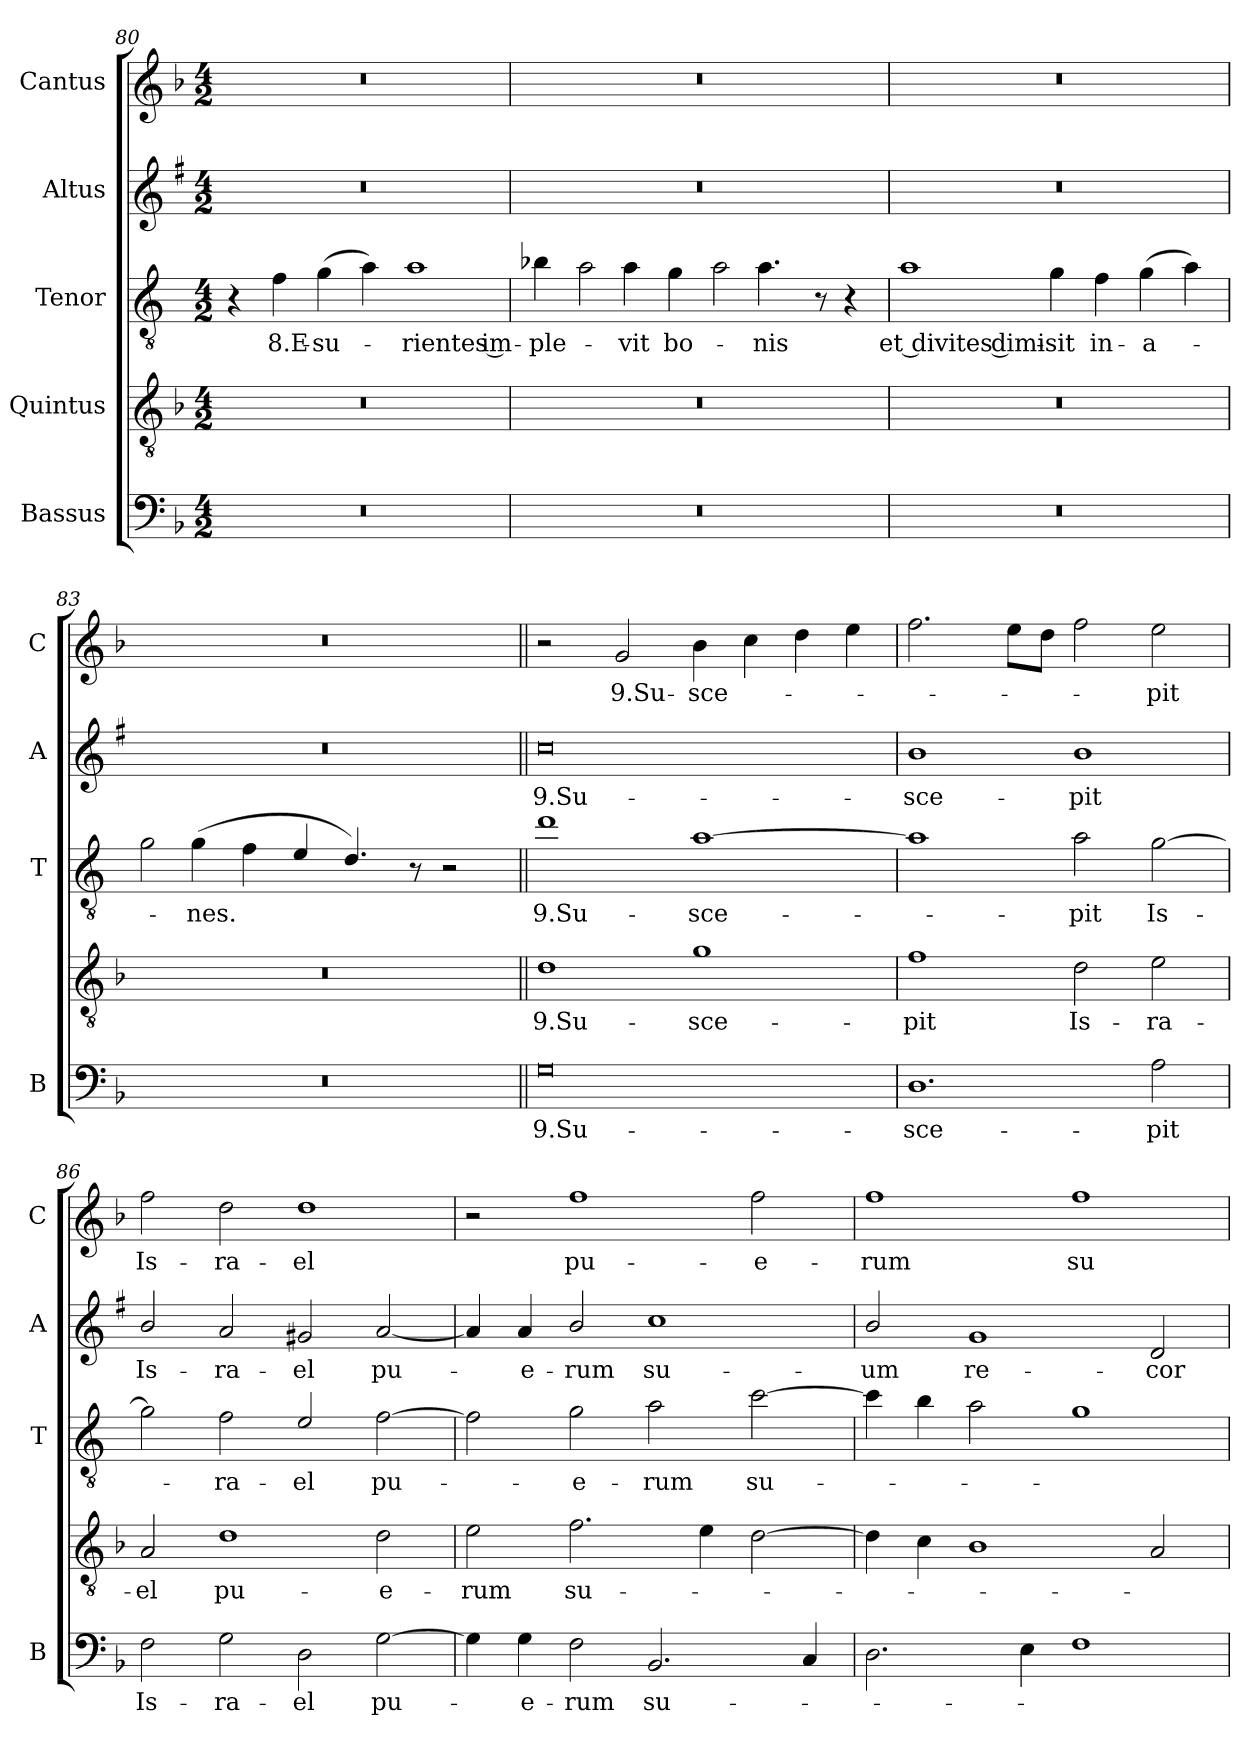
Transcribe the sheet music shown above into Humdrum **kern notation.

**kern	**text	**kern	**text	**kern	**text	**kern	**text	**kern	**text
*part5	*part5	*part4	*part4	*part3	*part3	*part2	*part2	*part1	*part1
*staff5	*staff5	*staff4	*staff4	*staff3	*staff3	*staff2	*staff2	*staff1	*staff1
*I"Bassus	*	*I"Quintus	*	*I"Tenor	*	*I"Altus	*	*I"Cantus	*
*I'B	*	*	*	*I'T	*	*I'A	*	*I'C	*
!!LO:LB:g=z
*clefF4	*	*clefGv2	*	*clefGv2	*	*clefG2	*	*clefG2	*
*	*	*	*	*ITrd4c7	*	*ITrd1c2	*	*	*
*k[b-]	*	*k[b-]	*	*k[b-]	*	*k[b-]	*	*k[b-]	*
*F:	*	*F:	*	*F:	*	*F:	*	*F:	*
*M4/2	*	*M4/2	*	*M4/2	*	*M4/2	*	*M4/2	*
=80	=80	=80	=80	=80	=80	=80	=80	=80	=80
0r	.	0r	.	4r	.	0r	.	0r	.
!	!	!	!	!	!LO:LY:b	!	!	!	!
.	.	.	.	4B-\	8.E-	.	.	.	.
!	!	!	!	!	!LO:LY:b	!	!	!	!
.	.	.	.	(>4c\	-su-	.	.	.	.
.	.	.	.	4d\)	.	.	.	.	.
!	!	!	!	!	!LO:LY:b	!	!	!	!
.	.	.	.	1d	-rientes im-	.	.	.	.
=81	=81	=81	=81	=81	=81	=81	=81	=81	=81
!	!	!	!	!	!LO:LY:b	!	!	!	!
0r	.	0r	.	4e-X\	-ple-	0r	.	0r	.
!	!	!	!	!LO:N:head=open	!	!	!	!	!
.	.	.	.	4d\	.	.	.	.	.
!	!	!	!	!	!LO:LY:b	!	!	!	!
.	.	.	.	4d\	-vit	.	.	.	.
!	!	!	!	!	!LO:LY:b	!	!	!	!
.	.	.	.	4c\	bo-	.	.	.	.
!	!	!	!	!LO:N:head=open	!	!	!	!	!
.	.	.	.	4d\	.	.	.	.	.
!	!	!	!	!	!LO:LY:b	!	!	!	!
.	.	.	.	4.d\	-nis	.	.	.	.
.	.	.	.	8r	.	.	.	.	.
.	.	.	.	4r	.	.	.	.	.
=82	=82	=82	=82	=82	=82	=82	=82	=82	=82
!	!	!	!	!	!LO:LY:b	!	!	!	!
0r	.	0r	.	1d	et divites dimi-	0r	.	0r	.
!	!	!	!	!	!LO:LY:b	!	!	!	!
.	.	.	.	4c\	-sit	.	.	.	.
!	!	!	!	!	!LO:LY:b	!	!	!	!
.	.	.	.	4B-\	in-	.	.	.	.
!	!	!	!	!	!LO:LY:b	!	!	!	!
.	.	.	.	(>4c\	-a-	.	.	.	.
.	.	.	.	4d\)	.	.	.	.	.
=83	=83	=83	=83	=83	=83	=83	=83	=83	=83
!	!	!	!	!LO:N:head=open	!	!	!	!	!
0r	.	0r	.	4c\	.	0r	.	0r	.
!	!	!	!	!	!LO:LY:b	!	!	!	!
.	.	.	.	(>4c\	-nes.	.	.	.	.
.	.	.	.	4B-\	.	.	.	.	.
.	.	.	.	4A/	.	.	.	.	.
.	.	.	.	4.G/)	.	.	.	.	.
.	.	.	.	8r	.	.	.	.	.
.	.	.	.	2r	.	.	.	.	.
!!LO:LB:g=z
=84||	=84||	=84||	=84||	=84||	=84||	=84||	=84||	=84||	=84||
!	!LO:LY:b	!	!LO:LY:b	!	!LO:LY:b	!	!LO:LY:b	!	!
0G	9.Su-	1d	9.Su-	1g	9.Su-	0b-	9.Su-	2r	.
!	!	!	!	!	!	!	!	!	!LO:LY:b
.	.	.	.	.	.	.	.	2g/	9.Su-
!	!	!	!LO:LY:b	!	!LO:LY:b	!	!	!	!LO:LY:b
.	.	1g	-sce-	[1d	-sce-	.	.	4b-\	-sce-
.	.	.	.	.	.	.	.	4cc\	.
.	.	.	.	.	.	.	.	4dd\	.
.	.	.	.	.	.	.	.	4ee\	.
=85	=85	=85	=85	=85	=85	=85	=85	=85	=85
!	!LO:LY:b	!	!LO:LY:b	!	!	!	!LO:LY:b	!	!
1.D	-sce-	1f	-pit	1d]	.	1a	-sce-	2.ff\	.
.	.	.	.	.	.	.	.	8ee\L	.
.	.	.	.	.	.	.	.	8dd\J	.
!	!	!	!LO:LY:b	!	!LO:LY:b	!	!LO:LY:b	!	!
.	.	2d\	Is-	2d\	-pit	1a	-pit	2ff\	.
!	!LO:LY:b	!	!LO:LY:b	!	!LO:LY:b	!	!	!	!LO:LY:b
2A\	-pit	2e\	-ra-	[2c\	Is-	.	.	2ee\	-pit
=86	=86	=86	=86	=86	=86	=86	=86	=86	=86
!	!LO:LY:b	!	!LO:LY:b	!	!	!	!LO:LY:b	!	!LO:LY:b
2F\	Is-	2A/	-el	2c\]	.	2a/	Is-	2ff\	Is-
!	!LO:LY:b	!	!LO:LY:b	!	!LO:LY:b	!	!LO:LY:b	!	!LO:LY:b
2G\	-ra-	1d	pu-	2B-\	-ra-	2g/	-ra-	2dd\	-ra-
!	!LO:LY:b	!	!	!	!LO:LY:b	!	!LO:LY:b	!	!LO:LY:b
2D\	-el	.	.	2A/	-el	2f#X/	-el	1dd	-el
!	!LO:LY:b	!	!LO:LY:b	!	!LO:LY:b	!	!LO:LY:b	!	!
[2G\	pu-	2d\	-e-	[2B-\	pu-	[2g/	pu-	.	.
=87	=87	=87	=87	=87	=87	=87	=87	=87	=87
!	!	!	!LO:LY:b	!	!	!	!	!	!
4G\]	.	2e\	-rum	2B-\]	.	4g/]	.	2r	.
!	!LO:LY:b	!	!	!	!	!	!LO:LY:b	!	!
4G\	-e-	.	.	.	.	4g/	-e-	.	.
!	!LO:LY:b	!	!LO:LY:b	!	!LO:LY:b	!	!LO:LY:b	!	!LO:LY:b
2F\	-rum	2.f\	su-	2c\	-e-	2a/	-rum	1ff	pu-
!	!LO:LY:b	!	!	!	!LO:LY:b	!	!LO:LY:b	!	!
2.BB-/	su-	.	.	2d\	-rum	1b-	su-	.	.
.	.	4e\	.	.	.	.	.	.	.
!	!	!	!	!	!LO:LY:b	!	!	!	!LO:LY:b
.	.	[2d\	.	[2f\	su-	.	.	2ff\	-e-
4C/	.	.	.	.	.	.	.	.	.
=88	=88	=88	=88	=88	=88	=88	=88	=88	=88
!	!	!	!	!	!	!	!LO:LY:b	!	!LO:LY:b
2.D\	.	4d\]	.	4f\]	.	2a/	-um	1ff	-rum
.	.	4c\	.	4e\	.	.	.	.	.
!	!	!	!	!	!	!	!LO:LY:b	!	!
.	.	1B-	.	2d\	.	1f	re-	.	.
4E\	.	.	.	.	.	.	.	.	.
!	!	!	!	!	!	!	!	!	!LO:LY:b
1F	.	.	.	1c	.	.	.	1ff	su-
!	!	!	!	!	!	!	!LO:LY:b	!	!
.	.	2A/	.	.	.	2c/	-cor-	.	.
=	=	=	=	=	=	=	=	=	=
*-	*-	*-	*-	*-	*-	*-	*-	*-	*-
